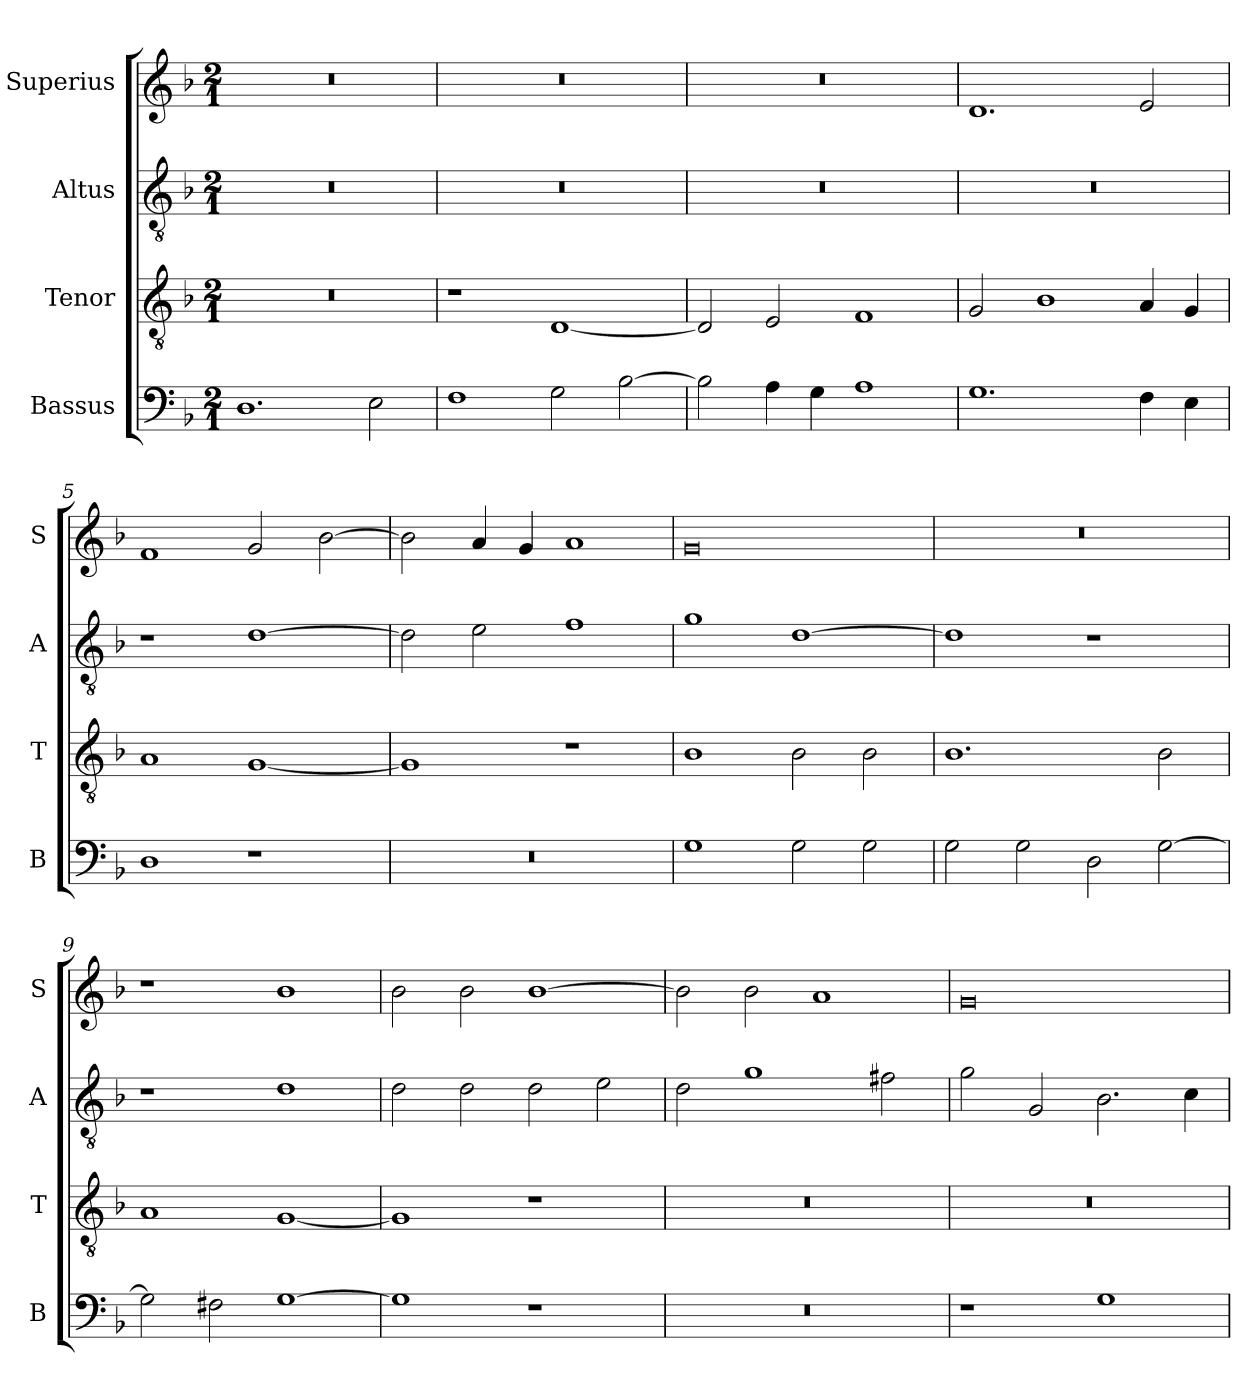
**kern	**kern	**kern	**kern
*part4	*part3	*part2	*part1
*staff4	*staff3	*staff2	*staff1
*I"Bassus	*I"Tenor	*I"Altus	*I"Superius
*I'B	*I'T	*I'A	*I'S
*clefF4	*clefGv2	*clefGv2	*clefG2
*k[b-]	*k[b-]	*k[b-]	*k[b-]
*F:	*F:	*F:	*F:
*M2/1	*M2/1	*M2/1	*M2/1
=1	=1	=1	=1
1.D	0r	0r	0r
2E	.	.	.
=2	=2	=2	=2
1F	1r	0r	0r
2G	[1D	.	.
[2B-	.	.	.
=3	=3	=3	=3
2B-]	2D]	0r	0r
4A	2E	.	.
4G	.	.	.
1A	1F	.	.
=4	=4	=4	=4
1.G	2G	0r	1.d
.	1B-	.	.
4F	4A	.	2e
4E	4G	.	.
=5	=5	=5	=5
1D	1A	1r	1f
1r	[1G	[1d	2g
.	.	.	[2b-
=6	=6	=6	=6
0r	1G]	2d]	2b-]
.	.	2e	4a
.	.	.	4g
.	1r	1f	1a
=7	=7	=7	=7
1G	1B-	1g	0g
2G	2B-	[1d	.
2G	2B-	.	.
=8	=8	=8	=8
2G	1.B-	1d]	0r
2G	.	.	.
2D	.	1r	.
[2G	2B-	.	.
=9	=9	=9	=9
2G]	1A	1r	1r
2F#X	.	.	.
[1G	[1G	1d	1b-
=10	=10	=10	=10
1G]	1G]	2d	2b-
.	.	2d	2b-
1r	1r	2d	[1b-
.	.	2e	.
=11	=11	=11	=11
0r	0r	2d	2b-]
.	.	1g	2b-
.	.	.	1a
.	.	2f#X	.
=12	=12	=12	=12
1r	0r	2g	0g
.	.	2G	.
1G	.	2.B-	.
.	.	4c	.
=	=	=	=
*-	*-	*-	*-
